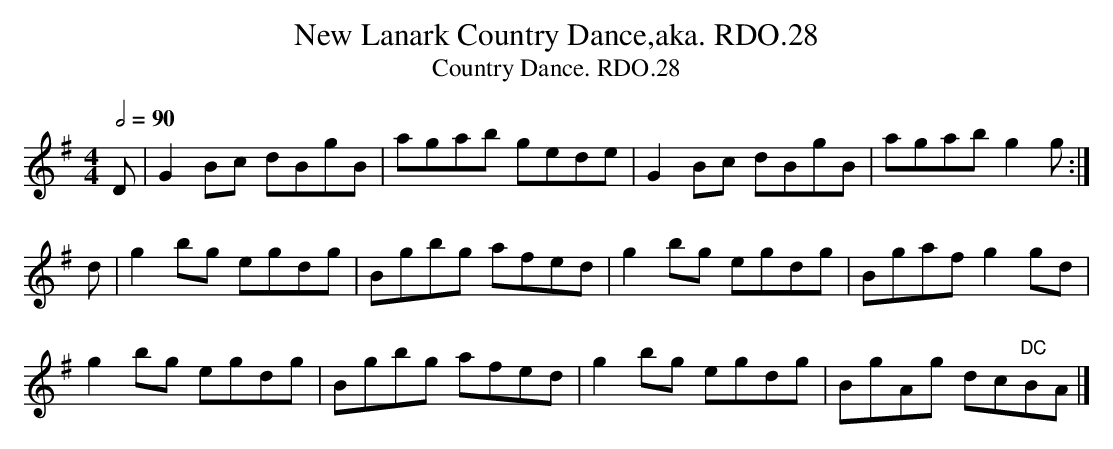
X:1
T:New Lanark Country Dance,aka. RDO.28
T:Country Dance. RDO.28
M:4/4
L:1/8
Q:1/2=90
K:G
D|G2Bc dBgB|agab gede|G2Bc dBgB|agab g2g:|
d|g2bg egdg|Bgbg afed|g2bg egdg|Bgaf g2gd|
g2bg egdg|Bgbg afed|g2bg egdg|BgAg dc"DC"BA|]
